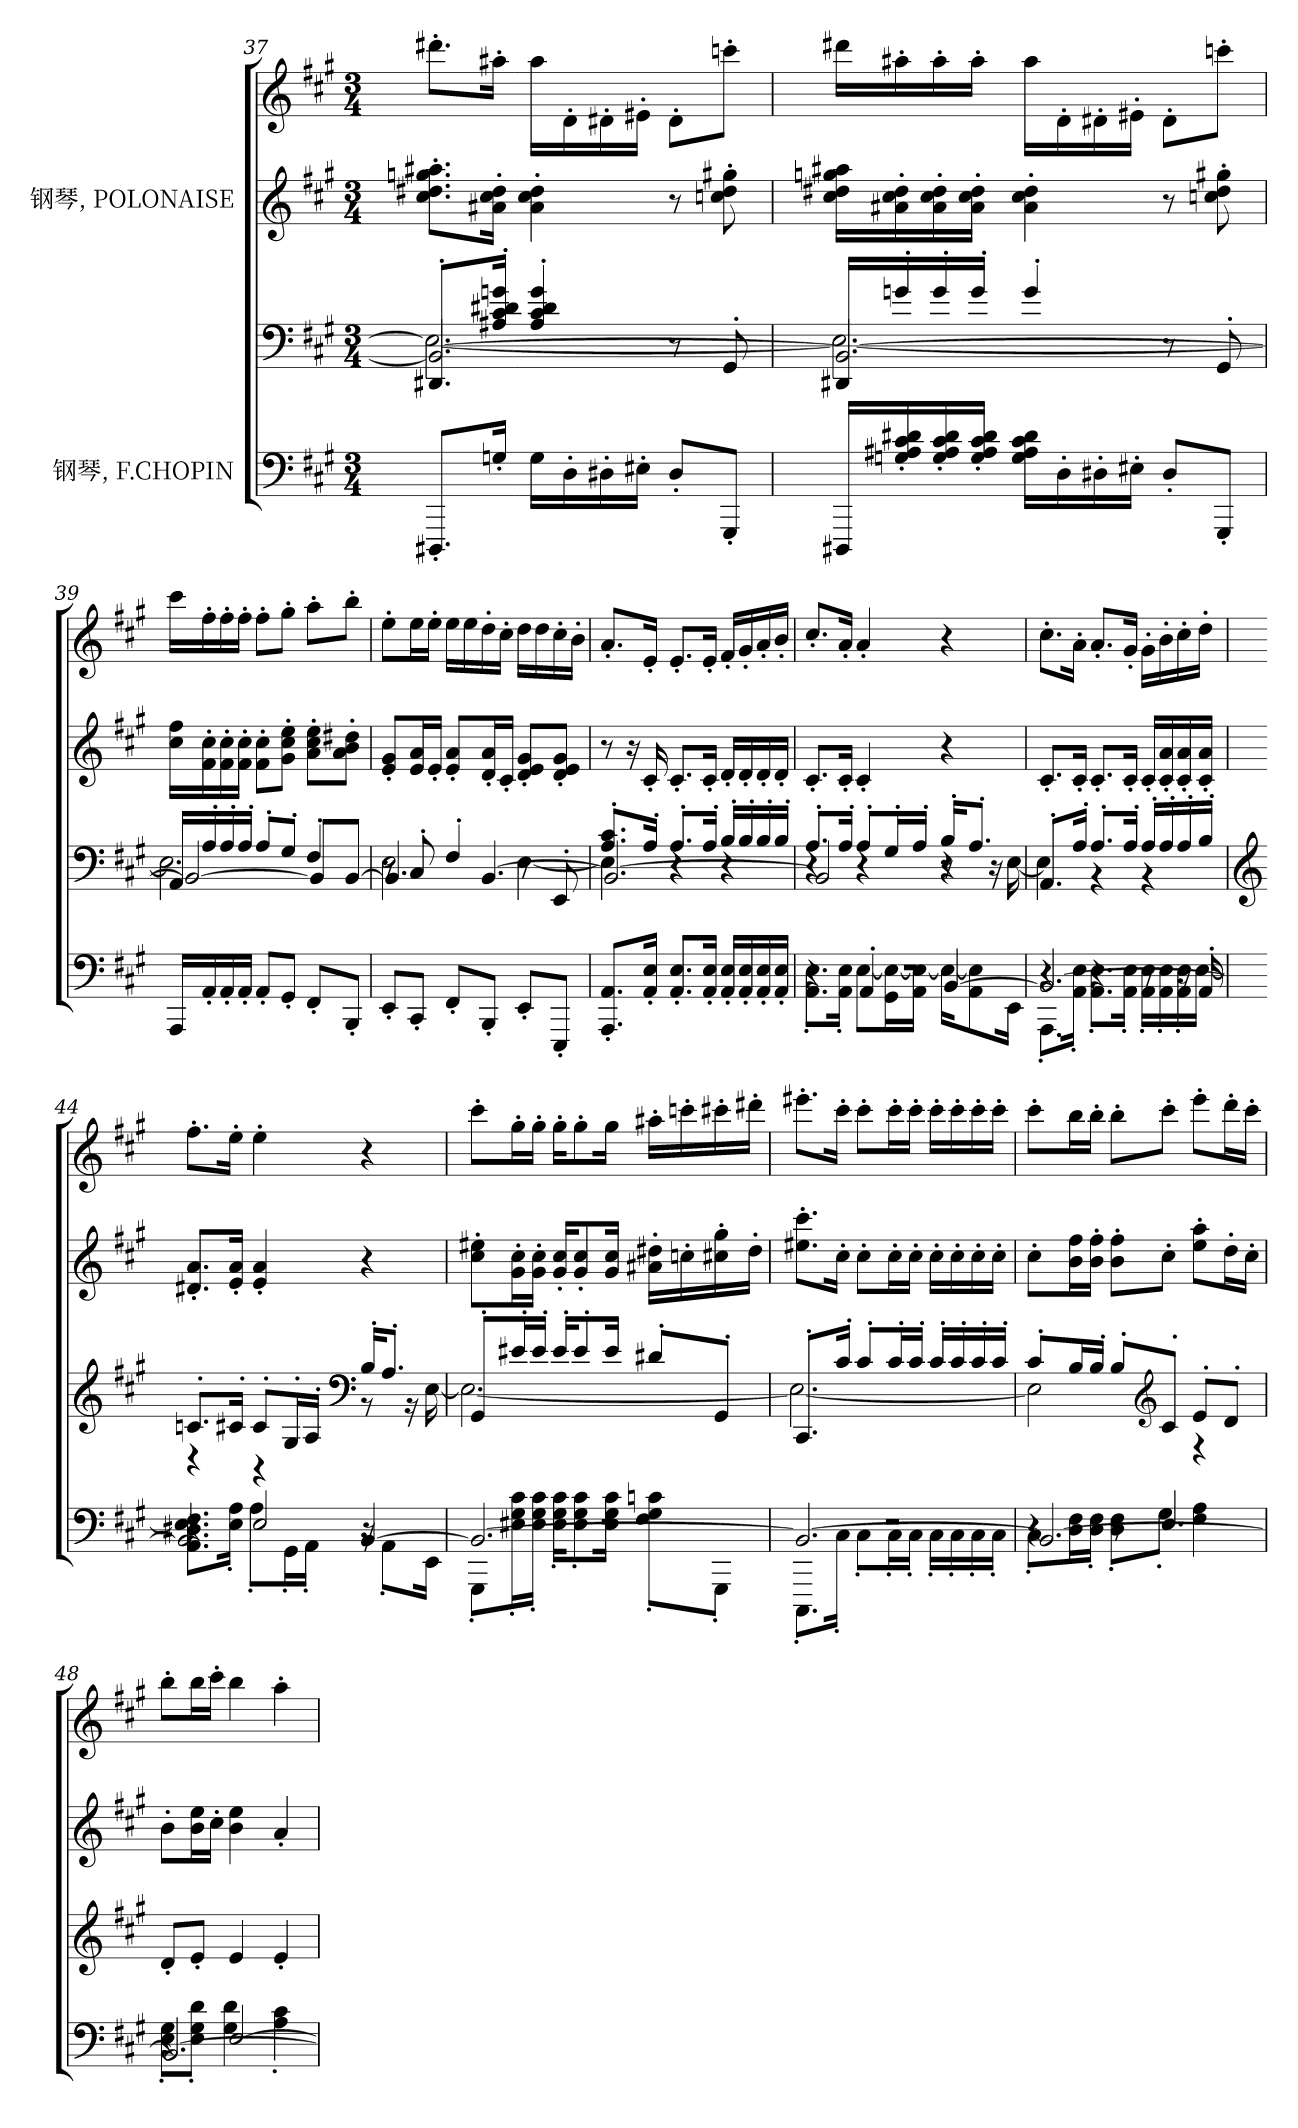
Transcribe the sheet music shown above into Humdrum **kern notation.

**kern	**kern	**kern	**kern
*part2	*part2	*part1	*part1
*staff4	*staff3	*staff2	*staff1
*I"钢琴, F.CHOPIN	*	*I"钢琴, POLONAISE	*
*clefF4	*clefF4	*clefG2	*clefG2
*k[f#c#g#]	*k[f#c#g#]	*k[f#c#g#]	*k[f#c#g#]
*M3/4	*M3/4	*M3/4	*M3/4
=37	=37	=37	=37
*	*^	*	*
*	*	*^	*	*
8.DDD#X'/L	8.DD#X'/L	2.E\_	2.BB/_	8.cc#\' 8.dd#X\' 8.ggn\' 8.aa#X\'L	8.ddd#X'\L
16Gn'/Jk	16A#X/' 16c#/' 16d#X/' 16gn/'Jk	.	.	16a#X\' 16cc#\' 16dd#\'Jk	16aa#X'\Jk
16G\LL	4A#/' 4c#/' 4d#/' 4g/'	.	.	4a#\' 4cc#\' 4dd#\'	16aa#\LL
16D'\	.	.	.	.	16d'\
16D#X'\	.	.	.	.	16d#X'\
16E#X'\JJ	.	.	.	.	16e#X'\JJ
8D#'/L	8r	.	.	8r	8d#'\L
8GGG#'/J	8GG#'/	.	.	8ccn\' 8dd#\' 8gg#X\'	8cccn'\J
!!LO:PB:g=z
=38	=38	=38	=38	=38	=38
16DDD#X/LL	16DD#X/LL	2.E\_	2.BB/_	16cc#\ 16dd#X\ 16ggn\ 16aa#X\LL	16ddd#X\LL
16Gn/' 16A#X/' 16c#/' 16d#X/'	16gn'/	.	.	16a#X\' 16cc#\' 16dd#\'	16aa#X'\
16G/' 16A#/' 16c#/' 16d#/'	16g'/	.	.	16a#\' 16cc#\' 16dd#\'	16aa#'\
16G/' 16A#/' 16c#/' 16d#/'JJ	16g'/JJ	.	.	16a#\' 16cc#\' 16dd#\'JJ	16aa#'\JJ
16G\ 16A#\ 16c#\ 16d#\LL	4g'/	.	.	4a#\' 4cc#\' 4dd#\'	16aa#\LL
16D'\	.	.	.	.	16d'\
16D#X'\	.	.	.	.	16d#X'\
16E#X'\JJ	.	.	.	.	16e#X'\JJ
8D#'/L	8r	.	.	8r	8d#'\L
8GGG#'/J	8GG#'/	.	.	8ccn\' 8dd#\' 8gg#X\'	8cccn'\J
=39	=39	=39	=39	=39	=39
16AAA/LL	16AA/LL	2.E\]	2BB/_	16cc#\ 16ff#\LL	16ccc#\LL
16AA'/	16A'/	.	.	16f#\' 16cc#\'	16ff#'\
16AA'/	16A'/	.	.	16f#\' 16cc#\'	16ff#'\
16AA'/JJ	16A'/JJ	.	.	16f#\' 16cc#\'JJ	16ff#'\JJ
8AA'/L	8A'/L	.	.	8f#\' 8cc#\'L	8ff#'\L
8GG#'/J	8G#'/J	.	.	8g#\' 8cc#\' 8ee\'J	8gg#'\J
8FF#'/L	4F#'/	.	8BB/L]	8a\' 8cc#\' 8ee\'L	8aa'\L
8BBB'/J	.	.	[8BB/J	8a\' 8b\' 8dd#X\'J	8bb'\J
!!LO:LB:g=z
=40	=40	=40	=40	=40	=40
8EE'/L	8r	2E\	4.BB/]	8e/' 8g#/'L	8ee'\L
8CC#'/J	8C#'/	.	.	16e/ 16a/L	16ee\L
.	.	.	.	16e'/JJ	16ee'\JJ
8FF#'/L	4F#'/	.	.	8e/' 8a/'L	16ee\LL
.	.	.	.	.	16ee\
8BBB'/J	.	.	[4.BB/	16d/' 16a/'L	16dd'\
.	.	.	.	16c#'/JJ	16cc#'\JJ
8EE'/L	8r	[4E\	.	8d/' 8e/' 8g#/'L	16dd\LL
.	.	.	.	.	16dd\
8EEE'/J	8EE'/	.	.	8d/' 8e/' 8g#/'J	16cc#'\
.	.	.	.	.	16b'\JJ
=41	=41	=41	=41	=41	=41
8.AAA/' 8.AA/'L	8.A/' 8.c#/'L	4E\]	2.BB/_	8r	8.a'/L
.	.	.	.	16r	.
16AA/' 16E/'Jk	16A'/Jk	.	.	16c#'/	16e'/Jk
8.AA/' 8.E/'L	8.A'/L	4r	.	8.c#'/L	8.e'/L
16AA/' 16E/'Jk	16A'/Jk	.	.	16c#'/Jk	16e'/Jk
16AA/' 16E/'LL	16B'/LL	4r	.	16d'/LL	16f#'/LL
16AA/' 16E/'	16B'/	.	.	16d'/	16g#'/
16AA/' 16E/'	16B'/	.	.	16d'/	16a'/
16AA/' 16E/'JJ	16B'/JJ	.	.	16d'/JJ	16b'/JJ
=42	=42	=42	=42	=42	=42
*^	*	*	*	*	*
*	*^	*	*	*	*	*
2.r	8.AA\' 8.E\'L	4r	8.A'/L	4r	2BB/]	8.c#'/L	8.cc#'/L
.	16AA\' 16E\'Jk	.	16A'/Jk	.	.	16c#'/Jk	16a'/Jk
.	[8E\L	4AA'/	8A'/L	4r	.	4c#'/	4a'/
.	16GG#\ 16E\_L	.	16G#'/L	.	.	.	.
.	16AA\ 16E\_JJ	.	16A'/JJ	.	.	.	.
.	16E\KL_	[4BB/	16B'/KL	8r	4r	4r	4r
.	8AA\ 8E\]	.	8.A'/J	.	.	.	.
.	.	.	.	16r	.	.	.
.	16EE\Jk	.	.	[16E\	.	.	.
*	*	*	*	*v	*v	*	*
!!LO:LB:g=z
=43	=43	=43	=43	=43	=43	=43
4r	8.AAA'\L	2.BB/_	8.AA'/L	4E\]	8.c#'/L	8.cc#'\L
.	16AA\' 16E\'Jk	.	16A'/Jk	.	16c#'/Jk	16a'\Jk
4r	8.AA\' 8.E\'L	.	8.A'/L	4r	8.c#'/L	8.a'/L
.	16AA\' 16E\'Jk	.	16A'/Jk	.	16c#'/Jk	16g#'/Jk
8r	16AA\' 16E\'LL	.	16A'/LL	4r	16c#'/LL	16g#'\LL
.	16AA\' 16E\'	.	16A'/	.	16c#/' 16a/'	16b'\
16r	16AA\' 16E\'	.	16A'/	.	16c#/' 16a/'	16cc#'\
16AA'/	[16E\JJ	.	16B'/JJ	.	16c#/' 16a/'JJ	16dd'\JJ
=44	=44	=44	=44	=44	=44	=44
*	*	*	*clefG2	*	*	*
4r	8.AA\ 8.D#X\ 8.E\] 8.F#\L	2BB/]	8.cn'/L	4r	8.d#X/' 8.a/'L	8.ff#'\L
.	16E\' 16A\'Jk	.	16c#X'/Jk	.	16e/' 16a/'Jk	16ee'\Jk
2E/	8A'\L	.	8c#'/L	4r	4e/' 4a/'	4ee'\
.	16GG#'\L	.	16G#'/L	.	.	.
.	16AA'\JJ	.	16A'/JJ	.	.	.
*	*	*	*clefF4	*	*	*
.	16r	[4BB/	16B'/KL	8r	4r	4r
.	8AA'\L	.	8.A'/J	.	.	.
.	.	.	.	16r	.	.
.	16EE\Jk	.	.	[16E\	.	.
!!LO:PB:g=z
=45	=45	=45	=45	=45	=45	=45
2.r	8GGG#'\L	2.BB/_	8GG#'/L	2.E\_	8cc#\' 8ee#X\'L	8ccc#'\L
.	16E#X\' 16G#\' 16c#\'L	.	16e#X'/L	.	16g#\' 16cc#\'L	16gg#'\L
.	16E#\' 16G#\' 16c#\'JJ	.	16e#'/JJ	.	16g#\' 16cc#\'JJ	16gg#'\JJ
.	16E#\' 16G#\' 16c#\'KL	.	16e#'/KL	.	16g#/' 16cc#/'KL	16gg#'\KL
.	8E#\' 8G#\' 8c#\'	.	8e#'/	.	8g#/' 8cc#/'	8gg#'\
.	16E#\ 16G#\ 16c#\Jk	.	16e#/Jk	.	16g#/ 16cc#/Jk	16gg#\Jk
.	8F#\' 8G#\' 8cn\'L	.	8d#X'/L	.	16a#X\' 16dd#X\'LL	16aa#X'\LL
.	.	.	.	.	16ccn'\	16cccn'\
.	8GGG#'\J	.	8GG#'/J	.	16cc#X\' 16gg#\'	16ccc#X'\
.	.	.	.	.	16dd#'\JJ	16ddd#X'\JJ
=46	=46	=46	=46	=46	=46	=46
2.r	8.CCC#'\L	2.BB/_	8.CC#'/L	2.E\_	8.ee#X\' 8.ccc#\'L	8.eee#X'\L
.	16C#'\Jk	.	16c#'/Jk	.	16cc#'\Jk	16ccc#'\Jk
.	8C#'\L	.	8c#'/L	.	8cc#'\L	8ccc#'\L
.	16C#'\L	.	16c#'/L	.	16cc#'\L	16ccc#'\L
.	16C#'\JJ	.	16c#'/JJ	.	16cc#'\JJ	16ccc#'\JJ
.	16C#'\LL	.	16c#'/LL	.	16cc#'\LL	16ccc#'\LL
.	16C#'\	.	16c#'/	.	16cc#'\	16ccc#'\
.	16C#'\	.	16c#'/	.	16cc#'\	16ccc#'\
.	16C#'\JJ	.	16c#'/JJ	.	16cc#'\JJ	16ccc#'\JJ
!!LO:LB:g=z
=47	=47	=47	=47	=47	=47	=47
4r	8C#'\L	2.BB/_	8c#'/L	2E\]	8cc#'\L	8ccc#'\L
.	16D\ 16F#\L	.	16B/L	.	16b\ 16ff#\L	16bb\L
.	16D\' 16F#\'JJ	.	16B'/JJ	.	16b\' 16ff#\'JJ	16bb'\JJ
8r	8D\' 8F#\'L	.	8B'/L	.	8b\' 8ff#\'L	8bb'\L
*	*	*	*clefG2	*	*	*
4.E/	8G#'\J	.	8c#'/J	.	8cc#'\J	8ccc#'\J
.	4F#\ 4A\	.	8e'/L	4r	8ee\' 8aa\'L	8eee'\L
.	.	.	8d'/J	.	16dd'\L	16ddd'\L
.	.	.	.	.	16cc#'\JJ	16ccc#'\JJ
*	*	*	*v	*v	*	*
=48	=48	=48	=48	=48	=48
4r	8E\' 8G#\'L	2.BB/_	8d'/L	8b'\L	8bb'\L
.	8E\' 8G#\' 8d\'J	.	8e'/J	16b\ 16ee\L	16bb\L
.	.	.	.	16cc#'\JJ	16ccc#'\JJ
[2E/	4G#\ 4d\	.	4e/	4b\ 4ee\	4bb\
.	4A\' 4c#\'	.	4e'/	4a'/	4aa'\
*v	*v	*v	*	*	*
=	=	=	=
*-	*-	*-	*-
